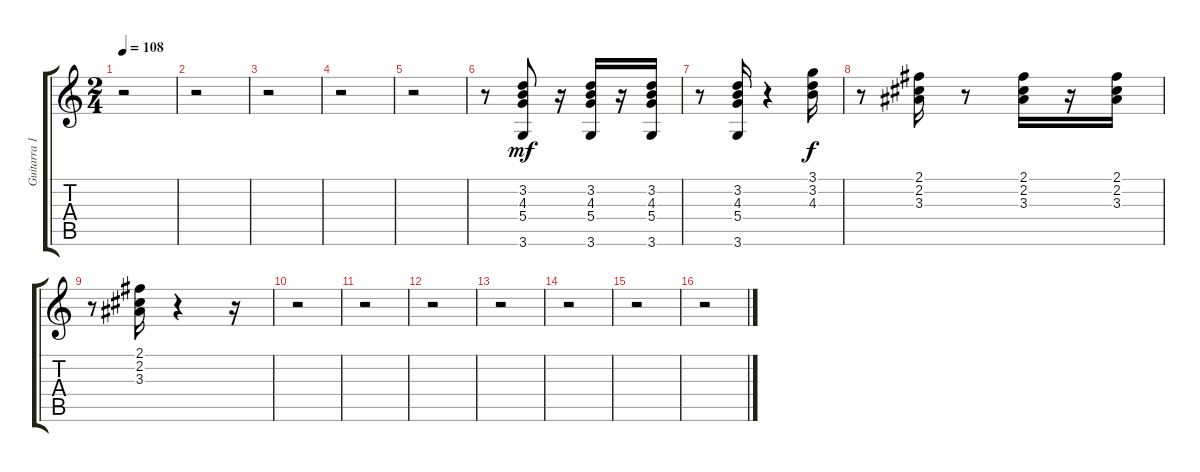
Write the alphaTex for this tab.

\track ("Guitarra 10" "Guitarra 1") {instrument electricguitarclean}
\staff {score tabs}
\tuning (E4 B3 G3 D3 A2 E2) {hide}
\ts (2 4)
\tempo 108
\clef g2
\ks c
r.2{dy mf} |
r.2 |
r.2 |
r.2 |
r.2 |
r.8 (3.2 4.3 5.4 3.6).8 r.16 (3.2 4.3 5.4 3.6).16 r.16 (3.2 4.3 5.4 3.6).16 |
r.8 (3.2 4.3 5.4 3.6).16 r.4 (3.1 3.2 4.3).16{dy f} |
r.8 (2.1 2.2 3.3).16 r.8 (2.1 2.2 3.3).16 r.16 (2.1 2.2 3.3).16 |
r.8 (2.1 2.2 3.3).16 r.4 r.16 |
r.2 |
r.2 |
r.2 |
r.2 |
r.2 |
r.2 |
r.2
